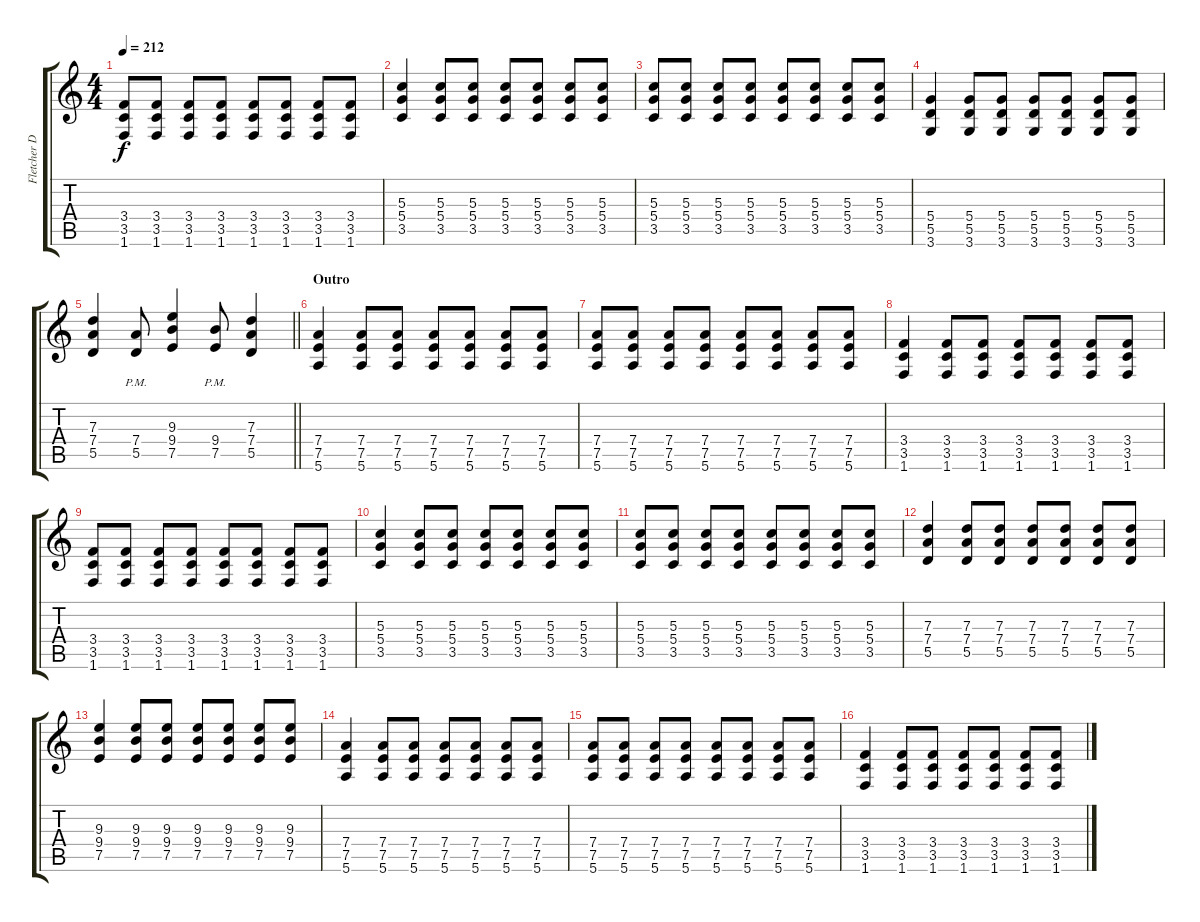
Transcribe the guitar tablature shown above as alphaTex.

\track ("Fletcher Dragge - Guitar Rhythm" "Fletcher D") {instrument overdrivenguitar}
\staff {score tabs}
\tuning (E4 B3 G3 D3 A2 E2) {hide}
\ts (4 4)
\tempo 212
\clef g2
\ks c
(3.4 3.5 1.6).8{dy f} (3.4 3.5 1.6).8 (3.4 3.5 1.6).8 (3.4 3.5 1.6).8 (3.4 3.5 1.6).8 (3.4 3.5 1.6).8 (3.4 3.5 1.6).8 (3.4 3.5 1.6).8 |
(5.3 5.4 3.5).4 (5.3 5.4 3.5).8 (5.3 5.4 3.5).8 (5.3 5.4 3.5).8 (5.3 5.4 3.5).8 (5.3 5.4 3.5).8 (5.3 5.4 3.5).8 |
(5.3 5.4 3.5).8 (5.3 5.4 3.5).8 (5.3 5.4 3.5).8 (5.3 5.4 3.5).8 (5.3 5.4 3.5).8 (5.3 5.4 3.5).8 (5.3 5.4 3.5).8 (5.3 5.4 3.5).8 |
(5.4 5.5 3.6).4 (5.4 5.5 3.6).8 (5.4 5.5 3.6).8 (5.4 5.5 3.6).8 (5.4 5.5 3.6).8 (5.4 5.5 3.6).8 (5.4 5.5 3.6).8 |
\barLineRight lightlight
(7.3 7.4 5.5).4 (7.4{pm} 5.5{pm}).8 (9.3 9.4 7.5).4 (9.4{pm} 7.5{pm}).8 (7.3 7.4 5.5).4 |
\section ("" "Outro")
(7.4 7.5 5.6).4 (7.4 7.5 5.6).8 (7.4 7.5 5.6).8 (7.4 7.5 5.6).8 (7.4 7.5 5.6).8 (7.4 7.5 5.6).8 (7.4 7.5 5.6).8 |
(7.4 7.5 5.6).8 (7.4 7.5 5.6).8 (7.4 7.5 5.6).8 (7.4 7.5 5.6).8 (7.4 7.5 5.6).8 (7.4 7.5 5.6).8 (7.4 7.5 5.6).8 (7.4 7.5 5.6).8 |
(3.4 3.5 1.6).4 (3.4 3.5 1.6).8 (3.4 3.5 1.6).8 (3.4 3.5 1.6).8 (3.4 3.5 1.6).8 (3.4 3.5 1.6).8 (3.4 3.5 1.6).8 |
(3.4 3.5 1.6).8 (3.4 3.5 1.6).8 (3.4 3.5 1.6).8 (3.4 3.5 1.6).8 (3.4 3.5 1.6).8 (3.4 3.5 1.6).8 (3.4 3.5 1.6).8 (3.4 3.5 1.6).8 |
(5.3 5.4 3.5).4 (5.3 5.4 3.5).8 (5.3 5.4 3.5).8 (5.3 5.4 3.5).8 (5.3 5.4 3.5).8 (5.3 5.4 3.5).8 (5.3 5.4 3.5).8 |
(5.3 5.4 3.5).8 (5.3 5.4 3.5).8 (5.3 5.4 3.5).8 (5.3 5.4 3.5).8 (5.3 5.4 3.5).8 (5.3 5.4 3.5).8 (5.3 5.4 3.5).8 (5.3 5.4 3.5).8 |
(7.3 7.4 5.5).4 (7.3 7.4 5.5).8 (7.3 7.4 5.5).8 (7.3 7.4 5.5).8 (7.3 7.4 5.5).8 (7.3 7.4 5.5).8 (7.3 7.4 5.5).8 |
(9.3 9.4 7.5).4 (9.3 9.4 7.5).8 (9.3 9.4 7.5).8 (9.3 9.4 7.5).8 (9.3 9.4 7.5).8 (9.3 9.4 7.5).8 (9.3 9.4 7.5).8 |
(7.4 7.5 5.6).4 (7.4 7.5 5.6).8 (7.4 7.5 5.6).8 (7.4 7.5 5.6).8 (7.4 7.5 5.6).8 (7.4 7.5 5.6).8 (7.4 7.5 5.6).8 |
(7.4 7.5 5.6).8 (7.4 7.5 5.6).8 (7.4 7.5 5.6).8 (7.4 7.5 5.6).8 (7.4 7.5 5.6).8 (7.4 7.5 5.6).8 (7.4 7.5 5.6).8 (7.4 7.5 5.6).8 |
(3.4 3.5 1.6).4 (3.4 3.5 1.6).8 (3.4 3.5 1.6).8 (3.4 3.5 1.6).8 (3.4 3.5 1.6).8 (3.4 3.5 1.6).8 (3.4 3.5 1.6).8
